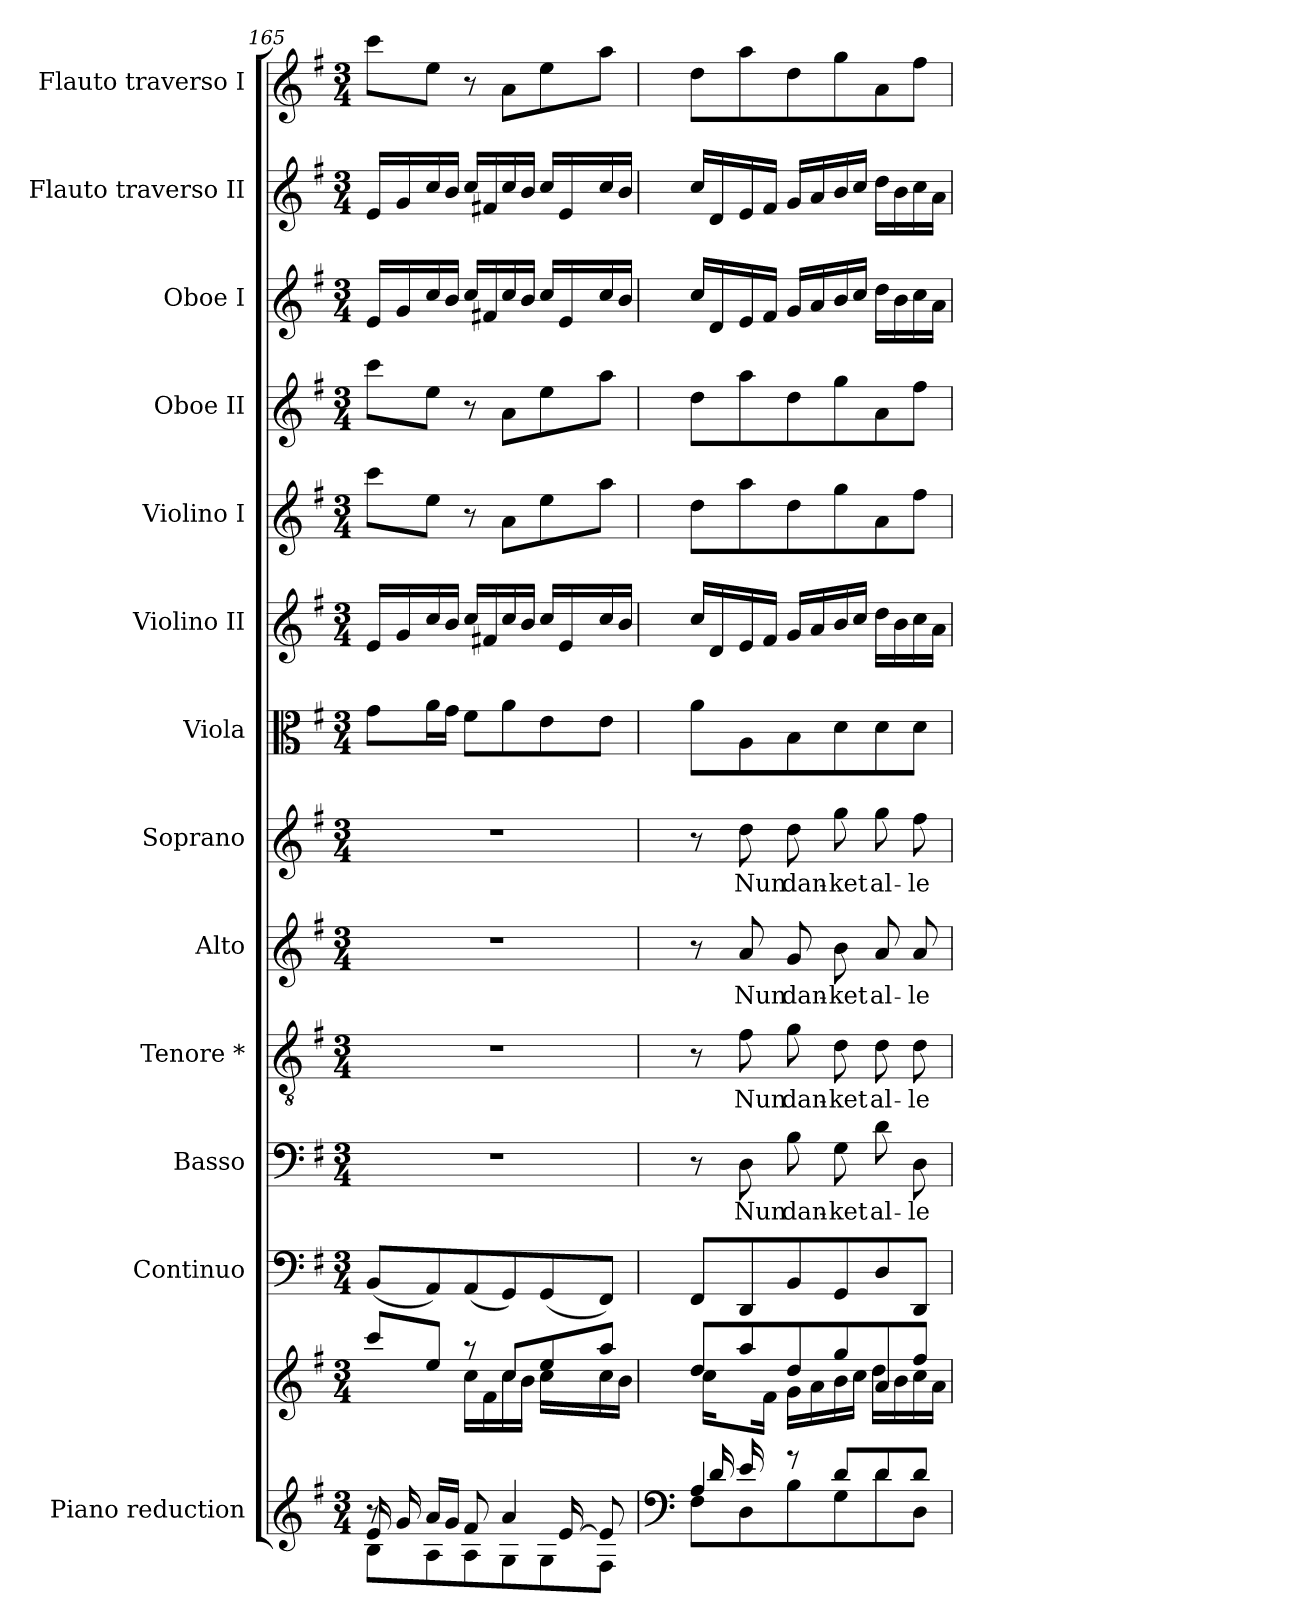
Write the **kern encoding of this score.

**kern	**kern	**kern	**kern	**text	**kern	**text	**kern	**text	**kern	**text	**kern	**kern	**kern	**kern	**kern	**kern	**kern
*part13	*part13	*part12	*part11	*part11	*part10	*part10	*part9	*part9	*part8	*part8	*part7	*part6	*part5	*part4	*part3	*part2	*part1
*staff14	*staff13	*staff12	*staff11	*staff11	*staff10	*staff10	*staff9	*staff9	*staff8	*staff8	*staff7	*staff6	*staff5	*staff4	*staff3	*staff2	*staff1
*I"Piano reduction	*	*I"Continuo	*I"Basso	*	*I"Tenore *	*	*I"Alto	*	*I"Soprano	*	*I"Viola	*I"Violino II	*I"Violino I	*I"Oboe II	*I"Oboe I	*I"Flauto traverso II	*I"Flauto traverso I
*I'Pno	*	*	*	*	*	*	*	*	*	*	*I'Vla	*I'Vln	*I'Vln	*I'Ob	*I'Ob	*	*
*clefG2	*clefG2	*clefF4	*clefF4	*	*clefGv2	*	*clefG2	*	*clefG2	*	*clefC3	*clefG2	*clefG2	*clefG2	*clefG2	*clefG2	*clefG2
*k[f#]	*k[f#]	*k[f#]	*k[f#]	*	*k[f#]	*	*k[f#]	*	*k[f#]	*	*k[f#]	*k[f#]	*k[f#]	*k[f#]	*k[f#]	*k[f#]	*k[f#]
*M3/4	*M3/4	*M3/4	*M3/4	*	*M3/4	*	*M3/4	*	*M3/4	*	*M3/4	*M3/4	*M3/4	*M3/4	*M3/4	*M3/4	*M3/4
=165	=165	=165	=165	=165	=165	=165	=165	=165	=165	=165	=165	=165	=165	=165	=165	=165	=165
*^	*^	*	*	*	*	*	*	*	*	*	*	*	*	*	*	*	*
*	*^	*	*	*	*	*	*	*	*	*	*	*	*	*	*	*	*	*	*
16e/LL	8r	8B\L	8ccc/L	8ryy	(8BB/L	2.r	.	2.r	.	2.r	.	2.r	.	8g\L	16e/LL	8ccc\L	8ccc\L	16e/LL	16e/LL	8ccc\L
16g/	.	.	.	.	.	.	.	.	.	.	.	.	.	.	16g/	.	.	16g/	16g/	.
4..ryy	16a/LL	8A\	8ee/J	16cc\	8AA/)	.	.	.	.	.	.	.	.	16a\L	16cc/	8ee\J	8ee\J	16cc/	16cc/	8ee\J
.	16g/JJ	.	.	16b\JJ	.	.	.	.	.	.	.	.	.	16g\JJ	16b/JJ	.	.	16b/JJ	16b/JJ	.
.	8f#/	8A\	8r	16cc\LL	(8AA/	.	.	.	.	.	.	.	.	8f#\L	16cc/LL	8r	8r	16cc/LL	16cc/LL	8r
.	.	.	.	16f#\	.	.	.	.	.	.	.	.	.	.	16f#X/	.	.	16f#X/	16f#X/	.
.	4a/	8G\	8cc/L	16cc\	8GG/)	.	.	.	.	.	.	.	.	8a\	16cc/	8a\L	8a\L	16cc/	16cc/	8a\L
.	.	.	.	16b\JJ	.	.	.	.	.	.	.	.	.	.	16b/JJ	.	.	16b/JJ	16b/JJ	.
.	.	8G\	8ee/	16cc\LL	(8GG/	.	.	.	.	.	.	.	.	8e\	16cc/LL	8ee\	8ee\	16cc/LL	16cc/LL	8ee\
[16e/	.	.	.	16ryy	.	.	.	.	.	.	.	.	.	.	16e/	.	.	16e/	16e/	.
8ryy	8e/]	8F#\J	8aa/J	16cc\	8FF#/J)	.	.	.	.	.	.	.	.	8e\J	16cc/	8aa\J	8aa\J	16cc/	16cc/	8aa\J
.	.	.	.	16b\JJ	.	.	.	.	.	.	.	.	.	.	16b/JJ	.	.	16b/JJ	16b/JJ	.
!!LO:PB:g=z
=166	=166	=166	=166	=166	=166	=166	=166	=166	=166	=166	=166	=166	=166	=166	=166	=166	=166	=166	=166	=166
*clefF4	*	*	*	*	*	*	*	*	*	*	*	*	*	*	*	*	*	*	*	*
16ryy	4A/	8F#\L	8dd/L	16cc\LL	8FF#/L	8r	.	8r	.	8r	.	8r	.	8a\L	16cc/LL	8dd\L	8dd\L	16cc/LL	16cc/LL	8dd\L
16d/	.	.	.	8ryy	.	.	.	.	.	.	.	.	.	.	16d/	.	.	16d/	16d/	.
!	!	!	!	!	!	!	!LO:LY:b	!	!LO:LY:b	!	!LO:LY:b	!	!LO:LY:b	!	!	!	!	!	!	!
16e/	.	8D\	8aa/	.	8DD/	8D\	Nun	8f#\	Nun	8a/	Nun	8dd\	Nun	8A\	16e/	8aa\	8aa\	16e/	16e/	8aa\
2ryy	.	.	.	16f#\JJ	.	.	.	.	.	.	.	.	.	.	16f#/JJ	.	.	16f#/JJ	16f#/JJ	.
!	!	!	!	!	!	!	!LO:LY:b	!	!LO:LY:b	!	!LO:LY:b	!	!LO:LY:b	!	!	!	!	!	!	!
.	8r	8B\	8dd/	16g\LL	8BB/	8B\	dan-	8g\	dan-	8g/	dan-	8dd\	dan-	8B\	16g/LL	8dd\	8dd\	16g/LL	16g/LL	8dd\
.	.	.	.	16a\	.	.	.	.	.	.	.	.	.	.	16a/	.	.	16a/	16a/	.
!	!	!	!	!	!	!	!LO:LY:b	!	!LO:LY:b	!	!LO:LY:b	!	!LO:LY:b	!	!	!	!	!	!	!
.	8d/L	8G\	8gg/	16b\	8GG/	8G\	-ket	8d\	-ket	8b\	-ket	8gg\	-ket	8d\	16b/	8gg\	8gg\	16b/	16b/	8gg\
.	.	.	.	16cc\JJ	.	.	.	.	.	.	.	.	.	.	16cc/JJ	.	.	16cc/JJ	16cc/JJ	.
!	!	!	!	!	!	!	!LO:LY:b	!	!LO:LY:b	!	!LO:LY:b	!	!LO:LY:b	!	!	!	!	!	!	!
.	8d/	8d\	8a/	16dd\LL	8D/	8d\	al-	8d\	al-	8a/	al-	8gg\	al-	8d\	16dd\LL	8a\	8a\	16dd\LL	16dd\LL	8a\
.	.	.	.	16b\	.	.	.	.	.	.	.	.	.	.	16b\	.	.	16b\	16b\	.
!	!	!	!	!	!	!	!LO:LY:b	!	!LO:LY:b	!	!LO:LY:b	!	!LO:LY:b	!	!	!	!	!	!	!
.	8d/J	8D\J	8ff#/J	16cc\	8DD/J	8D\	-le	8d\	-le	8a/	-le	8ff#\	-le	8d\J	16cc\	8ff#\J	8ff#\J	16cc\	16cc\	8ff#\J
16ryy	.	.	.	16a\JJ	.	.	.	.	.	.	.	.	.	.	16a\JJ	.	.	16a\JJ	16a\JJ	.
*v	*v	*v	*	*	*	*	*	*	*	*	*	*	*	*	*	*	*	*	*	*
*	*v	*v	*	*	*	*	*	*	*	*	*	*	*	*	*	*	*	*
=	=	=	=	=	=	=	=	=	=	=	=	=	=	=	=	=	=
*-	*-	*-	*-	*-	*-	*-	*-	*-	*-	*-	*-	*-	*-	*-	*-	*-	*-
